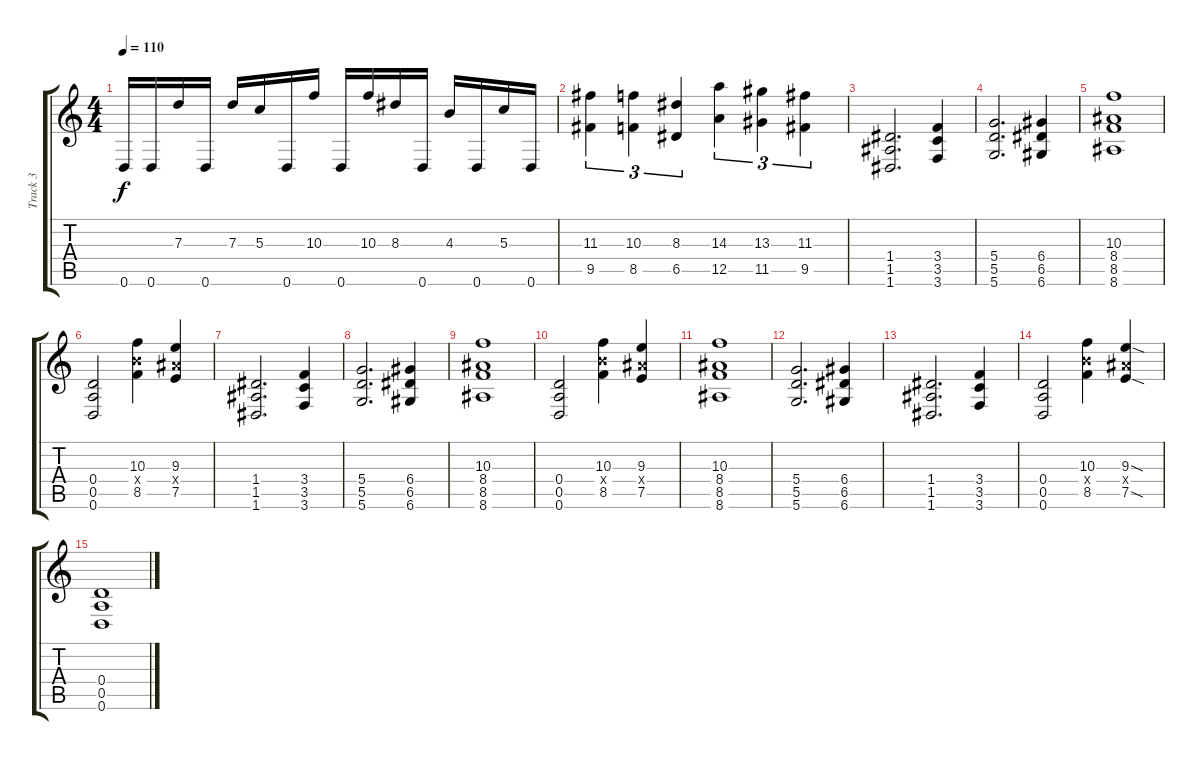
\track ("Track 3" "Track 3") {instrument distortionguitar}
\staff {score tabs}
\tuning (E4 B3 G3 D3 A2 D2) {hide}
\ts (4 4)
\tempo 110
\clef g2
\ks c
0.6.16{dy f} 0.6.16 7.3.16 0.6.16 7.3.16 5.3.16 0.6.16 10.3.16 0.6.16 10.3.16 8.3.16 0.6.16 4.3.16 0.6.16 5.3.16 0.6.16 |
(11.3 9.5).4{tu (3 2)} (10.3 8.5).4{tu (3 2)} (8.3 6.5).4{tu (3 2)} (14.3 12.5).4{tu (3 2)} (13.3 11.5).4{tu (3 2)} (11.3 9.5).4{tu (3 2)} |
(1.4 1.5 1.6).2{d} (3.4 3.5 3.6).4 |
(5.4 5.5 5.6).2{d} (6.4 6.5 6.6).4 |
(10.3 8.4 8.5 8.6).1 |
(0.4 0.5 0.6).2 (10.3 9.4{x} 8.5).4 (9.3 8.4{x} 7.5).4 |
(1.4 1.5 1.6).2{d} (3.4 3.5 3.6).4 |
(5.4 5.5 5.6).2{d} (6.4 6.5 6.6).4 |
(10.3 8.4 8.5 8.6).1 |
(0.4 0.5 0.6).2 (10.3 9.4{x} 8.5).4 (9.3 8.4{x} 7.5).4 |
(10.3 8.4 8.5 8.6).1 |
(5.4 5.5 5.6).2{d} (6.4 6.5 6.6).4 |
(1.4 1.5 1.6).2{d} (3.4 3.5 3.6).4 |
(0.4 0.5 0.6).2 (10.3 9.4{x} 8.5).4 (9.3{sod} 8.4{x} 7.5{sod}).4 |
(0.4 0.5 0.6).1
